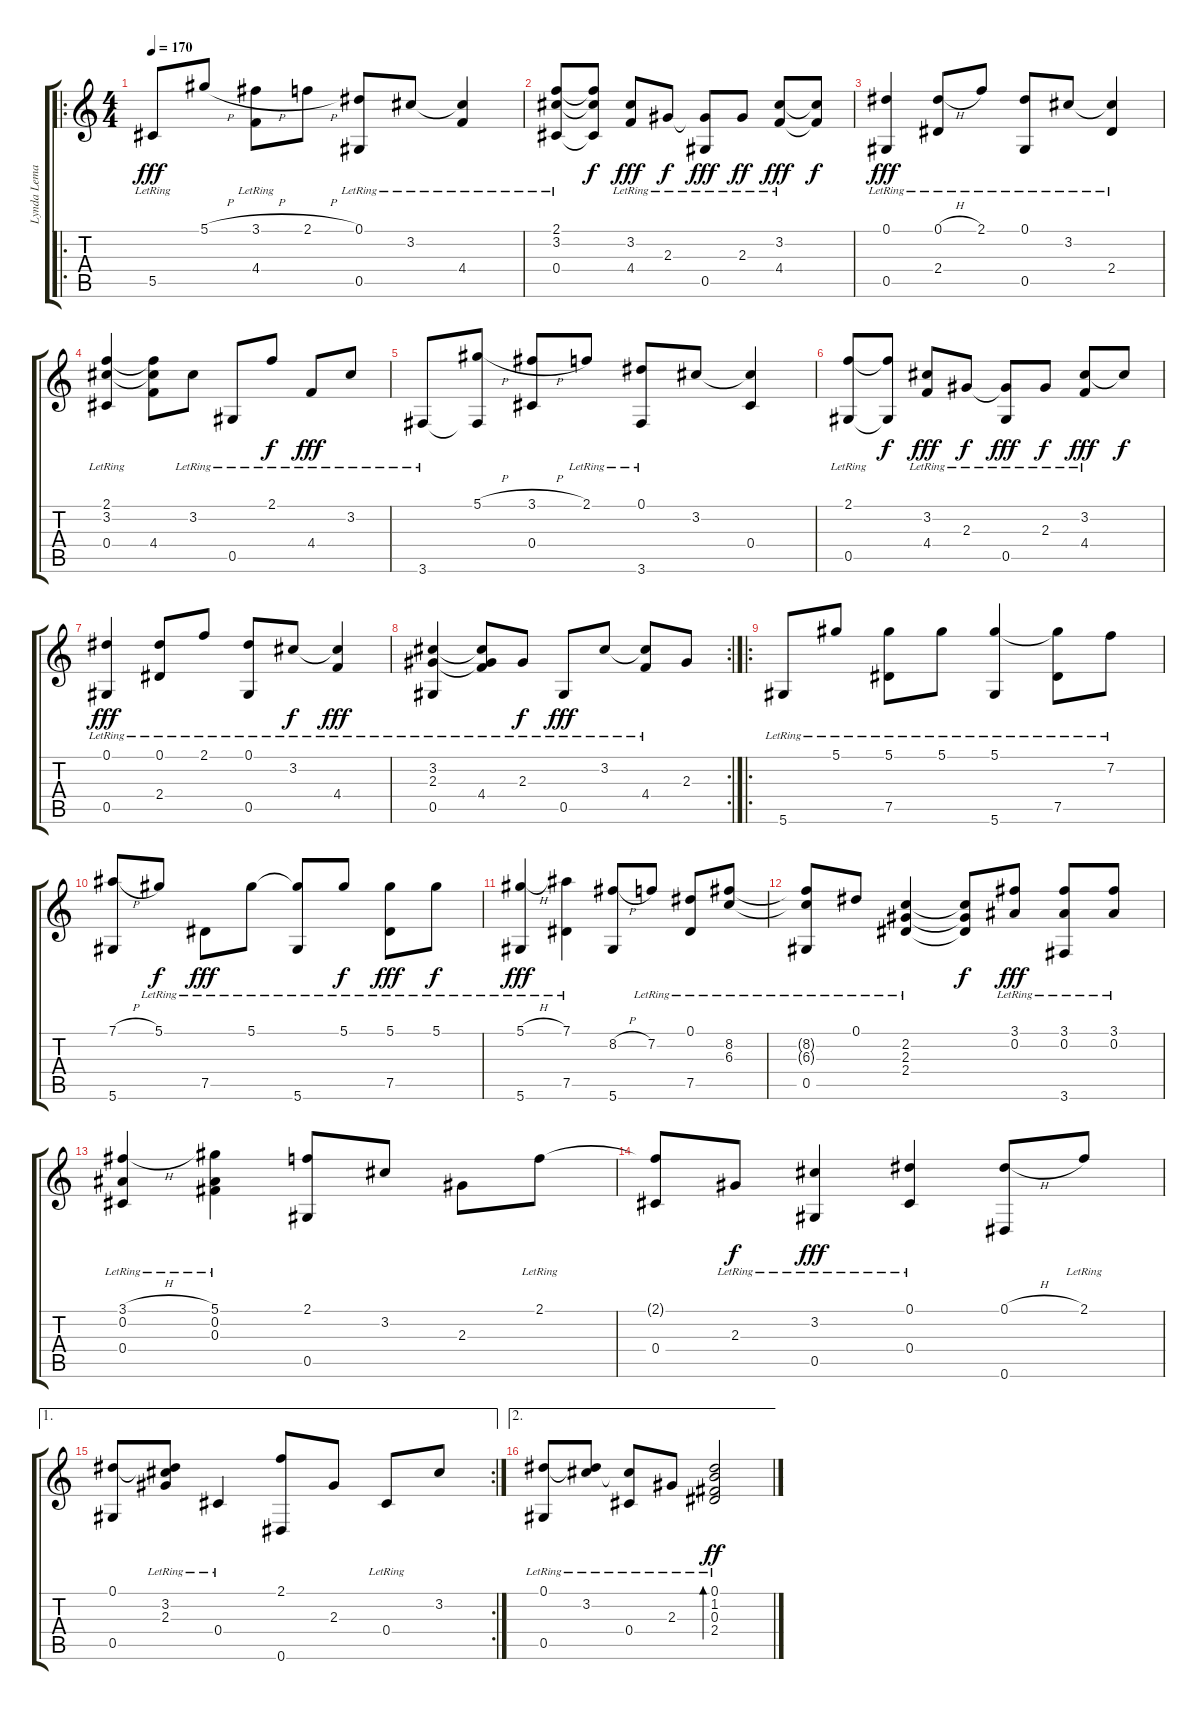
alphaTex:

\track ("Lynda Lemay" "Lynda Lema") {instrument acousticguitarsteel}
\staff {score tabs}
\tuning (Eb4 Bb3 Gb3 Db3 Ab2 Eb2) {hide}
\ro
\ts (4 4)
\tempo 170
\clef g2
\ks c
5.5{lr}.8{dy fff} 5.1{h}.8 (3.1{h} 4.4{lr}).8 2.1{h}.8 (0.1{lr} 0.5{lr}).8 3.2{lr}.8 (3.2{t} 4.4{lr}).4 |
(2.1{lr} 3.2{lr} 0.4{lr}).8 (2.1{t} 3.2{t} 0.4{t}).8{dy f} (3.2{lr} 4.4{lr}).8{dy fff} 2.3{lr}.8{dy f} (2.3{t} 0.5{lr}).8{dy fff} 2.3{lr}.8{dy ff} (3.2{lr} 4.4{lr}).8{dy fff} (3.2{t} 4.4{t}).8{dy f} |
(0.1{lr} 0.5{lr}).4{dy fff} (0.1{h} 2.4{lr}).8 2.1{lr}.8 (0.1{lr} 0.5{lr}).8 3.2{lr}.8 (3.2{t} 2.4{lr}).4 |
(2.1{lr} 3.2{lr} 0.4{lr}).4 (2.1{t} 3.2{t} 4.4).8 3.2{lr}.8 0.5{lr}.8 2.1{lr}.8{dy f} 4.4{lr}.8{dy fff} 3.2{lr}.8 |
3.6{lr}.8 (5.1{h} 3.6{t}).8 (3.1{h} 0.4).8 2.1{lr}.8 (0.1{lr} 3.6{lr}).8 3.2.8 (3.2{t} 0.4).4 |
(2.1{lr} 0.5).8 (2.1{t} 0.5{t}).8{dy f} (3.2{lr} 4.4{lr}).8{dy fff} 2.3{lr}.8{dy f} (2.3{t} 0.5{lr}).8{dy fff} 2.3{lr}.8{dy f} (3.2{lr} 4.4{lr}).8{dy fff} 3.2{t}.8{dy f} |
(0.1{lr} 0.5{lr}).4{dy fff} (0.1{lr} 2.4{lr}).8 2.1{lr}.8 (0.1{lr} 0.5{lr}).8 3.2{lr}.8{dy f} (3.2{t} 4.4{lr}).4{dy fff} |
\rc 2
(3.2{lr} 2.3{lr} 0.5).4 (3.2{t} 2.3{t} 4.4{lr}).8 2.3{lr}.8{dy f} 0.5{lr}.8{dy fff} 3.2{lr}.8 (3.2{t} 4.4{lr}).8 2.3.8 |
\ro
5.6{lr}.8 5.1{lr}.8 (5.1{lr} 7.5{lr}).8 5.1{lr}.8 (5.1{lr} 5.6{lr}).4 (5.1{t} 7.5{lr}).8 7.2{lr}.8 |
(7.1{h} 5.6).8 5.1{lr}.8{dy f} 7.5{lr}.8{dy fff} 5.1{lr}.8 (5.1{t} 5.6{lr}).8 5.1{lr}.8{dy f} (5.1{lr} 7.5{lr}).8{dy fff} 5.1{lr}.8{dy f} |
(5.1{h} 5.6{lr}).4{dy fff} (7.1{lr} 7.5{lr}).4 (8.2{h} 5.6).8 7.2{lr}.8 (0.1{lr} 7.5{lr}).8 (8.2{lr} 6.3{lr}).8 |
(8.2{t} 6.3{t} 0.5{lr}).8 0.1{lr}.8 (2.2{lr} 2.3{lr} 2.4{lr}).4 (2.2{t} 2.3{t} 2.4{t}).8{dy f} (3.1{lr} 0.2{lr}).8{dy fff} (3.1 0.2 3.6{lr}).8 (3.1{lr} 0.2{lr}).8 |
(3.1{h} 0.2{lr} 0.4).4 (5.1{lr} 0.2{lr} 0.3{lr}).4 (2.1 0.5).8 3.2.8 2.3.8 2.1{lr}.8 |
(2.1{t} 0.4).8 2.3{lr}.8{dy f} (3.2{lr} 0.5).4{dy fff} (0.1{lr} 0.4).4 (0.1{h} 0.6).8 2.1{lr}.8 |
\ae 1
\rc 2
(0.1 0.5).8 (0.1{t} 3.2{lr} 2.3{lr}).8 0.4{lr}.4 (2.1 0.6).8 2.3.8 0.4{lr}.8 3.2.8 |
\ae 2
(0.1{lr} 0.5{lr}).8 (0.1{t} 3.2{lr}).8 (3.2{t} 0.4{lr}).8 2.3{lr}.8 (0.1 1.2{lr} 0.3{lr} 2.4{lr}).2{bd 480 dy ff}
